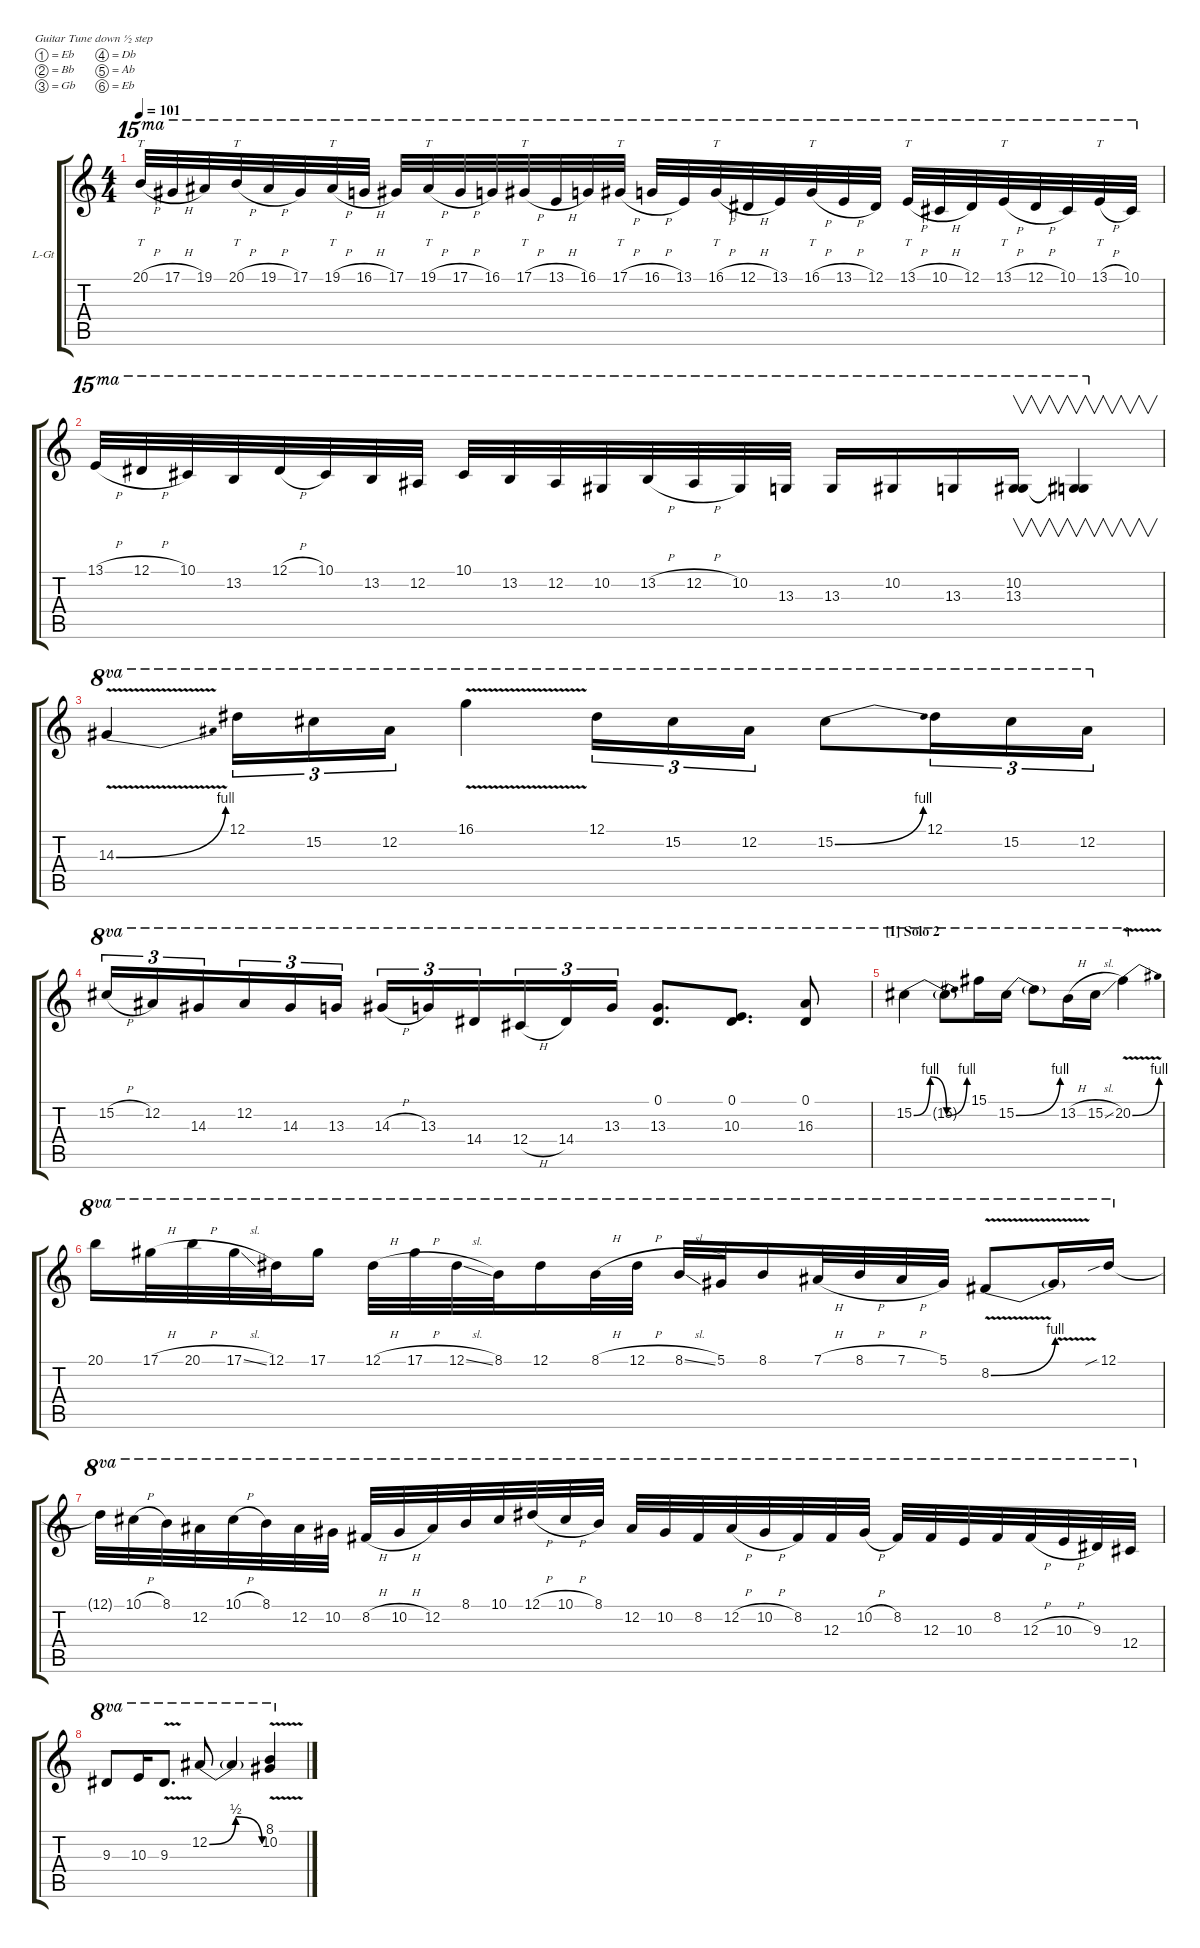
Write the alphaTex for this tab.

\hideDynamics
\bracketExtendMode groupsimilarinstruments
\firstSystemTrackNameOrientation horizontal
\otherSystemsTrackNameOrientation horizontal
\track ("David G. Àlvarez - Lead Guitar" "L-Gt") {instrument distortionguitar}
\staff {score tabs}
\tuning (Eb4 Bb3 Gb3 Db3 Ab2 Eb2)
\ts (4 4)
\tempo 101
\clef g2
\ks c
20.1{h}.32{tt ot 15ma dy f} 17.1{h}.32{ot 15ma} 19.1.32{ot 15ma} 20.1{h}.32{tt ot 15ma} 19.1{h}.32{ot 15ma} 17.1.32{ot 15ma} 19.1{h}.32{tt ot 15ma} 16.1{h}.32{ot 15ma} 17.1.32{ot 15ma} 19.1{h}.32{tt ot 15ma} 17.1{h}.32{ot 15ma} 16.1.32{ot 15ma} 17.1{h}.32{tt ot 15ma} 13.1{h}.32{ot 15ma} 16.1.32{ot 15ma} 17.1{h}.32{tt ot 15ma} 16.1{h}.32{ot 15ma} 13.1.32{ot 15ma} 16.1{h}.32{tt ot 15ma} 12.1{h}.32{ot 15ma} 13.1.32{ot 15ma} 16.1{h}.32{tt ot 15ma} 13.1{h}.32{ot 15ma} 12.1.32{ot 15ma} 13.1{h}.32{tt ot 15ma} 10.1{h}.32{ot 15ma} 12.1.32{ot 15ma} 13.1{h}.32{tt ot 15ma} 12.1{h}.32{ot 15ma} 10.1.32{ot 15ma} 13.1{h}.32{tt ot 15ma} 10.1.32{ot 15ma} |
13.1{h}.32{ot 15ma} 12.1{h}.32{ot 15ma} 10.1.32{ot 15ma} 13.2.32{ot 15ma} 12.1{h}.32{ot 15ma} 10.1.32{ot 15ma} 13.2.32{ot 15ma} 12.2.32{ot 15ma} 10.1.32{ot 15ma} 13.2.32{ot 15ma} 12.2.32{ot 15ma} 10.2.32{ot 15ma} 13.2{h}.32{ot 15ma} 12.2{h}.32{ot 15ma} 10.2.32{ot 15ma} 13.3.32{ot 15ma} 13.3.16{ot 15ma} 10.2.16{ot 15ma} 13.3.16{ot 15ma} (13.3 10.2).16{v ot 15ma} (13.3{t} 10.2{t}).4{v ot 15ma} |
\scale
0.527588 14.3{be (bend 0 0 15 4) v}.4{ot 8va} 12.1.16{tu (3 2) ot 8va beam merge} 15.2.16{tu (3 2) ot 8va beam merge} 12.2.16{tu (3 2) ot 8va beam merge} 16.1{v}.4{ot 8va} 12.1.16{tu (3 2) ot 8va beam merge} 15.2.16{tu (3 2) ot 8va beam merge} 12.2.16{tu (3 2) ot 8va beam split} 15.2{be (bend 0 0 15 4)}.8{ot 8va beam merge} 12.1.16{tu (3 2) ot 8va} 15.2.16{tu (3 2) ot 8va} 12.2.16{tu (3 2) ot 8va} |
\scale
0.472667 15.2{h}.16{tu (3 2) ot 8va dy mf} 12.2.16{tu (3 2) ot 8va} 14.3.16{tu (3 2) ot 8va beam merge} 12.2.16{tu (3 2) ot 8va} 14.3.16{tu (3 2) ot 8va} 13.3.16{tu (3 2) ot 8va} 14.3{h}.16{tu (3 2) ot 8va} 13.3.16{tu (3 2) ot 8va} 14.4.16{tu (3 2) ot 8va beam merge} 12.4{h}.16{tu (3 2) ot 8va beam merge} 14.4.16{tu (3 2) ot 8va} 13.3.16{tu (3 2) ot 8va} (13.3 0.1).8{d ot 8va} (10.3 0.1).8{d ot 8va} (16.3 0.1).8{ot 8va} |
\section ("I" "Solo 2")
15.2{be (bendrelease 0 0 17.4 4 18 4 30 0)}.4{ot 8va dy f} 15.2{be (bend 0 0 15 4) t}.8{ot 8va} 15.1.16{ot 8va} 15.2{be (bend 0 0 15 4)}.16{ot 8va} 15.2{t}.8{ot 8va} 13.2{h}.16{ot 8va} 15.2{sl}.16{ot 8va} 20.2{be (bend 0 0 15 4) v}.4{ot 8va} |
20.1.16{ot 8va} 17.1{h}.32{ot 8va} 20.1{h}.32{ot 8va} 17.1{sl}.32{ot 8va} 12.1.32{ot 8va} 17.1.16{ot 8va} 12.1{h}.32{ot 8va} 17.1{h}.32{ot 8va} 12.1{sl}.32{ot 8va} 8.1.32{ot 8va} 12.1.16{ot 8va} 8.1{h}.32{ot 8va} 12.1{h}.32{ot 8va} 8.1{sl}.32{ot 8va} 5.1.32{ot 8va} 8.1.16{ot 8va} 7.1{h}.32{ot 8va} 8.1{h}.32{ot 8va} 7.1{h}.32{ot 8va} 5.1.32{ot 8va} 8.2{be (bend 0 0 15 4) v}.8{ot 8va} 8.2{v t}.16{ot 8va} 12.1{sib}.16{ot 8va} |
\scale
0.786018 12.1{t}.32{ot 8va dy mf} 10.1{h}.32{ot 8va} 8.1.32{ot 8va} 12.2.32{ot 8va} 10.1{h}.32{ot 8va} 8.1.32{ot 8va} 12.2.32{ot 8va} 10.2.32{ot 8va} 8.2{h}.32{ot 8va} 10.2{h}.32{ot 8va} 12.2.32{ot 8va} 8.1.32{ot 8va} 10.1.32{ot 8va} 12.1{h}.32{ot 8va} 10.1{h}.32{ot 8va} 8.1.32{ot 8va} 12.2.32{ot 8va} 10.2.32{ot 8va} 8.2.32{ot 8va} 12.2{h}.32{ot 8va} 10.2{h}.32{ot 8va} 8.2.32{ot 8va} 12.3.32{ot 8va} 10.2{h}.32{ot 8va} 8.2.32{ot 8va} 12.3.32{ot 8va} 10.3.32{ot 8va} 8.2.32{ot 8va} 12.3{h}.32{ot 8va} 10.3{h}.32{ot 8va} 9.3.32{ot 8va} 12.4.32{ot 8va} |
\scale
0.21399 9.3.8{ot 8va} 10.3.16{ot 8va} 9.3{v}.8{d ot 8va} 12.2{be (bendrelease 0 0 9.6 2 20.4 2 30 0)}.8{ot 8va} 12.2{t}.4{ot 8va} (8.1{v} 10.2{v}).4{ot 8va}
